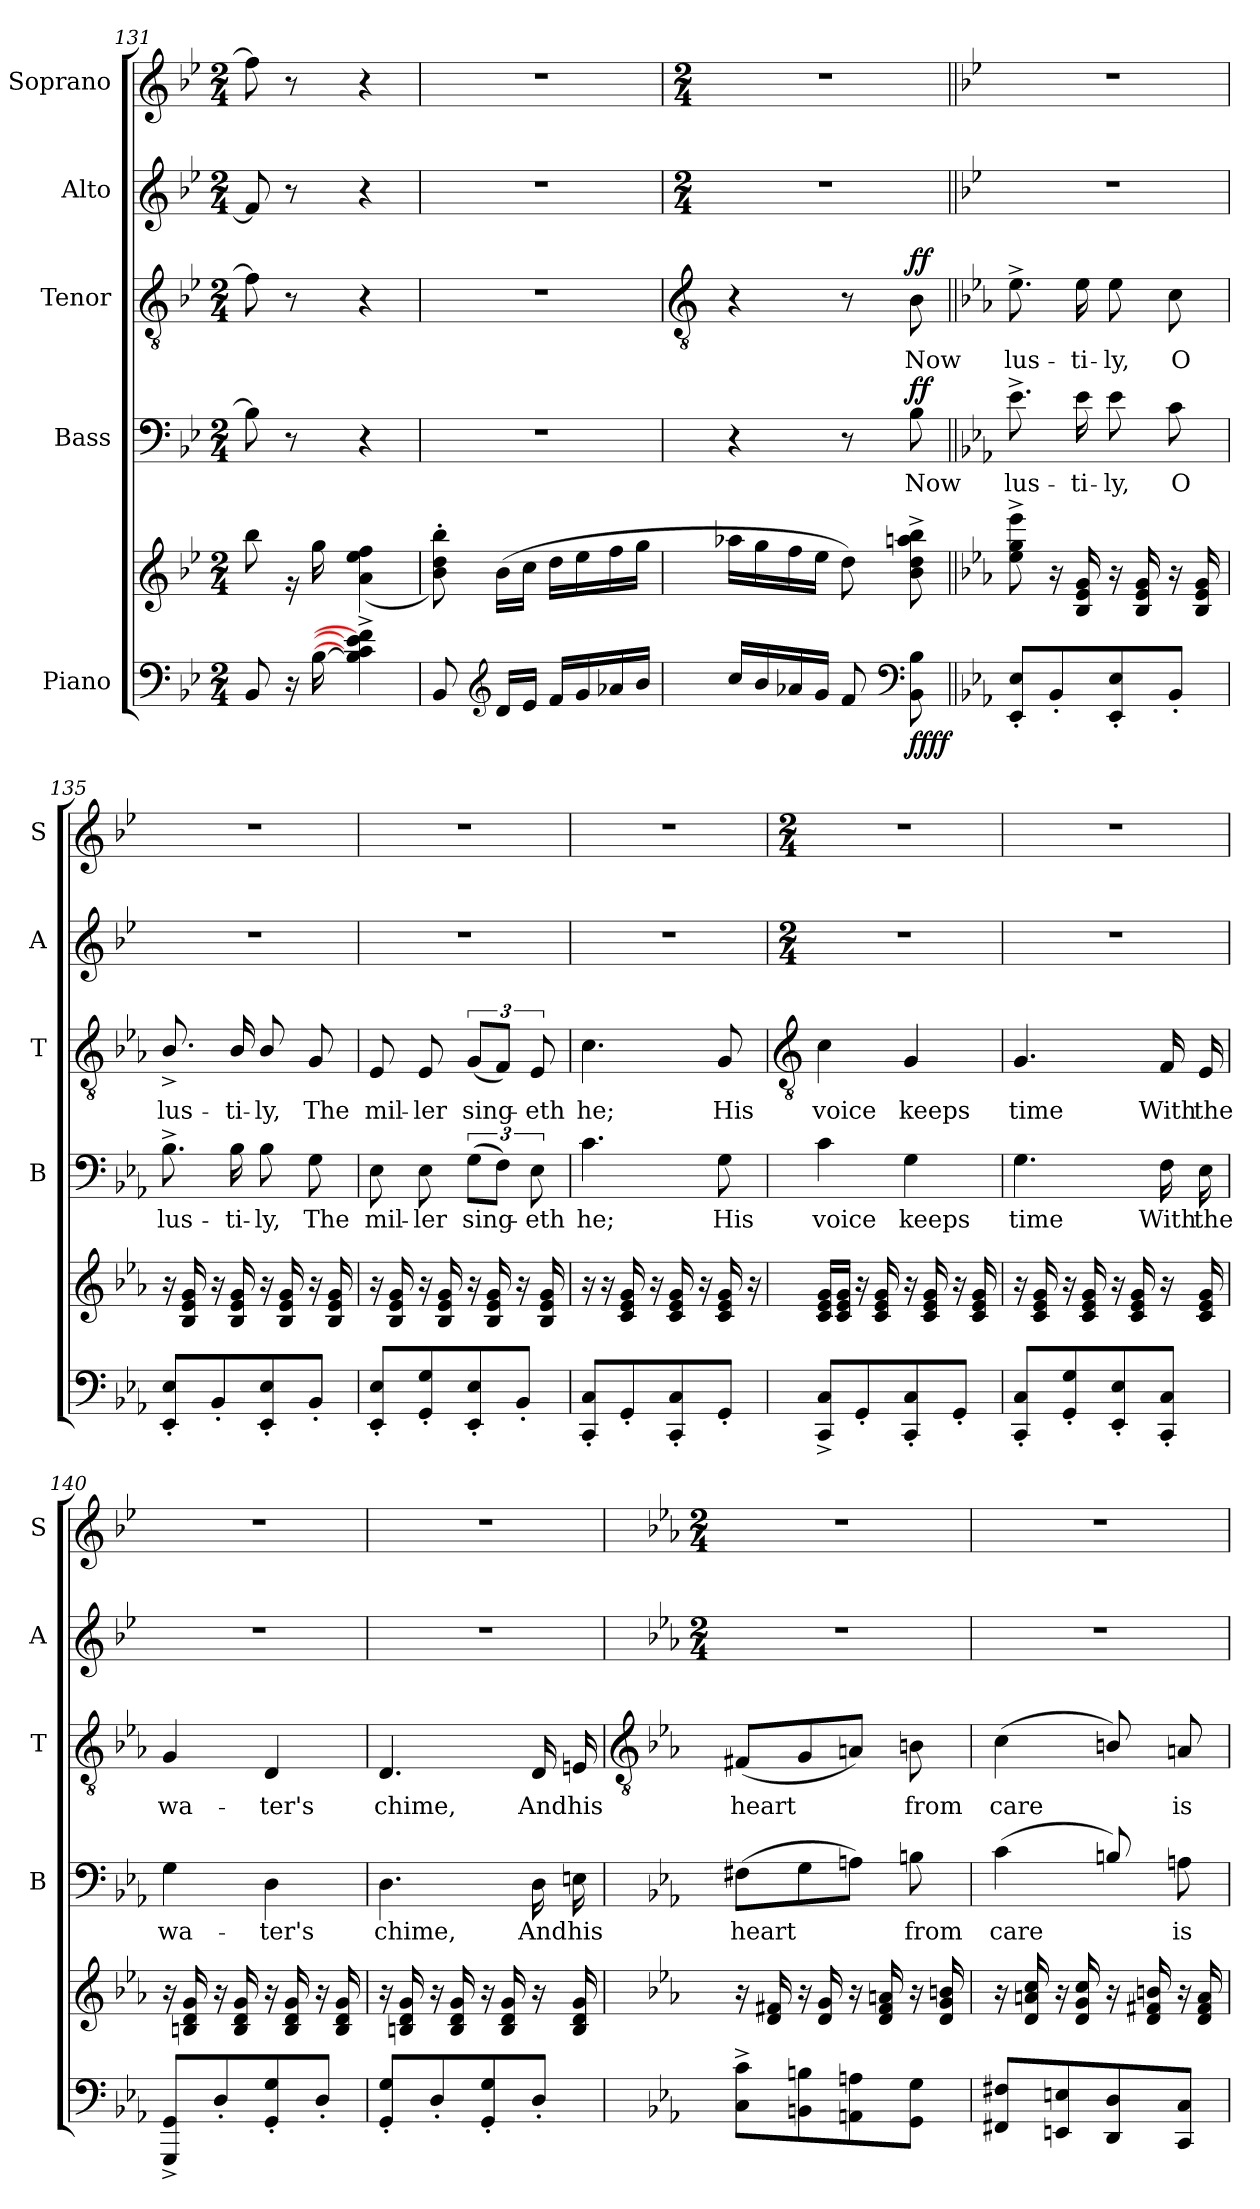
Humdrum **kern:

**kern	**kern	**dynam	**kern	**text	**dynam	**kern	**text	**dynam	**kern	**kern
*part5	*part5	*part5	*part4	*part4	*part4	*part3	*part3	*part3	*part2	*part1
*staff6	*staff5	*staff5/6	*staff4	*staff4	*staff4	*staff3	*staff3	*staff3	*staff2	*staff1
*I"Piano	*	*	*I"Bass	*	*	*I"Tenor	*	*	*I"Alto	*I"Soprano
*	*	*	*I'B	*	*	*I'T	*	*	*I'A	*I'S
*clefF4	*clefG2	*	*clefF4	*	*	*clefGv2	*	*	*clefG2	*clefG2
*k[b-e-]	*k[b-e-]	*	*k[b-e-]	*	*	*k[b-e-]	*	*	*k[b-e-]	*k[b-e-]
*B-:	*B-:	*	*B-:	*	*	*B-:	*	*	*B-:	*B-:
*M2/4	*M2/4	*	*M2/4	*	*	*M2/4	*	*	*M2/4	*M2/4
=131	=131	=131	=131	=131	=131	=131	=131	=131	=131	=131
!	!LO:N:vis=1	!	!	!	!	!	!	!	!	!
*	*^	*	*	*	*	*	*	*	*	*
8BB-	2ryy	8bb-\	.	8B-]	.	.	8f]	.	.	8f]	8ff]
16r	.	16r	.	8r	.	.	8r	.	.	8r	8r
[16B-	.	16gg\	.	.	.	.	.	.	.	.	.
4B-]^ 4c]^ 4e-]^ 4f]^	.	(<4a\ 4ee-\ 4ff\	.	4r	.	.	4r	.	.	4r	4r
=132	=132	=132	=132	=132	=132	=132	=132	=132	=132	=132	=132
!	!	!	!	!LO:N:vis=1	!	!	!LO:N:vis=1	!	!	!LO:N:vis=1	!LO:N:vis=1
8BB-	4ryy	8b-\' 8dd\' 8bb-\')	.	2r	.	.	2r	.	.	2r	2r
*clefG2	*	*	*	*	*	*	*	*	*	*	*
16dLL	.	(>16b-\LL	.	.	.	.	.	.	.	.	.
16e-JJ	.	16cc\JJ	.	.	.	.	.	.	.	.	.
16fLL	16ryy	16dd\LL	.	.	.	.	.	.	.	.	.
16g	8.ryy	16ee-\	.	.	.	.	.	.	.	.	.
16a-X	.	16ff\	.	.	.	.	.	.	.	.	.
16b-JJ	.	16gg\JJ	.	.	.	.	.	.	.	.	.
*	*v	*v	*	*	*	*	*	*	*	*	*
!!LO:LB:g=z
=133	=133	=133	=133	=133	=133	=133	=133	=133	=133	=133
*	*	*	*	*	*	*clefGv2	*	*	*	*
*	*	*	*	*	*	*	*	*	*M2/4	*M2/4
16ccLL	16aa-XLL	.	4r	.	.	4r	.	.	2r	2r
16b-	16gg	.	.	.	.	.	.	.	.	.
16a-X	16ff	.	.	.	.	.	.	.	.	.
16gJJ	16ee-JJ	.	.	.	.	.	.	.	.	.
8f	8dd)	.	8r	.	.	8r	.	.	.	.
*clefF4	*	*	*	*	*	*	*	*	*	*
!	!	!LO:DY:b=2	!	!LO:LY:b	!	!	!LO:LY:b	!	!	!
!	!	!LO:DY:n=1:b	!	!	!LO:DY:b	!	!	!LO:DY:b	!	!
8BB- 8B-	8b-^ 8dd^ 8aan^ 8bb-^	ff ff	8B-	Now	ff	8B-	Now	ff	.	.
=134||	=134||	=134||	=134||	=134||	=134||	=134||	=134||	=134||	=134||	=134||
*k[b-e-a-]	*k[b-e-a-]	*	*k[b-e-a-]	*	*	*k[b-e-a-]	*	*	*	*
*E-:	*E-:	*	*E-:	*	*	*E-:	*	*	*	*
!	!	!	!	!LO:LY:b	!	!	!LO:LY:b	!	!	!
8EE-' 8E-'L	8ee-^ 8gg^ 8eee-^	.	8.e-^	lus-	.	8.e-^	lus-	.	2r	2r
8BB-'	16r	.	.	.	.	.	.	.	.	.
!	!	!	!	!LO:LY:b	!	!	!LO:LY:b	!	!	!
.	16B- 16e- 16g	.	16e-	-ti-	.	16e-	-ti-	.	.	.
!	!	!	!	!LO:LY:b	!	!	!LO:LY:b	!	!	!
8EE-' 8E-'	16r	.	8e-	-ly,	.	8e-	-ly,	.	.	.
.	16B- 16e- 16g	.	.	.	.	.	.	.	.	.
!	!	!	!	!LO:LY:b	!	!	!LO:LY:b	!	!	!
8BB-'J	16r	.	8c	O	.	8c	O	.	.	.
.	16B- 16e- 16g	.	.	.	.	.	.	.	.	.
=135	=135	=135	=135	=135	=135	=135	=135	=135	=135	=135
!	!	!	!	!LO:LY:b	!	!	!LO:LY:b	!	!	!
8EE-' 8E-'L	16r	.	8.B-^	lus-	.	8.B-^/	lus-	.	2r	2r
.	16B- 16e- 16g	.	.	.	.	.	.	.	.	.
8BB-'	16r	.	.	.	.	.	.	.	.	.
!	!	!	!	!LO:LY:b	!	!	!LO:LY:b	!	!	!
.	16B- 16e- 16g	.	16B-	-ti-	.	16B-/	-ti-	.	.	.
!	!	!	!	!LO:LY:b	!	!	!LO:LY:b	!	!	!
8EE-' 8E-'	16r	.	8B-	-ly,	.	8B-/	-ly,	.	.	.
.	16B- 16e- 16g	.	.	.	.	.	.	.	.	.
!	!	!	!	!LO:LY:b	!	!	!LO:LY:b	!	!	!
8BB-'J	16r	.	8G	The	.	8G	The	.	.	.
.	16B- 16e- 16g	.	.	.	.	.	.	.	.	.
=136	=136	=136	=136	=136	=136	=136	=136	=136	=136	=136
!	!	!	!	!LO:LY:b	!	!	!LO:LY:b	!	!	!
8EE-' 8E-'L	16r	.	8E-	mil-	.	8E-	mil-	.	2r	2r
.	16B- 16e- 16g	.	.	.	.	.	.	.	.	.
!	!	!	!	!LO:LY:b	!	!	!LO:LY:b	!	!	!
8GG' 8G'	16r	.	8E-	-ler	.	8E-	-ler	.	.	.
.	16B- 16e- 16g	.	.	.	.	.	.	.	.	.
!	!	!	!	!LO:LY:b	!	!	!LO:LY:b	!	!	!
8EE-' 8E-'	16r	.	(>12GL	sing-	.	(<12GL	sing-	.	.	.
.	16B- 16e- 16g	.	.	.	.	.	.	.	.	.
.	.	.	12FJ)	.	.	12FJ)	.	.	.	.
8BB-'J	16r	.	.	.	.	.	.	.	.	.
!	!	!	!	!LO:LY:b	!	!	!LO:LY:b	!	!	!
.	.	.	12E-	eth	.	12E-	eth	.	.	.
.	16B- 16e- 16g	.	.	.	.	.	.	.	.	.
=137	=137	=137	=137	=137	=137	=137	=137	=137	=137	=137
!	!	!	!	!LO:LY:b	!	!	!LO:LY:b	!	!	!
8CC' 8C'L	16r	.	4.c	he;	.	4.c	he;	.	2r	2r
.	16r	.	.	.	.	.	.	.	.	.
8GG'	16c 16e- 16g	.	.	.	.	.	.	.	.	.
.	16r	.	.	.	.	.	.	.	.	.
8CC' 8C'	16c 16e- 16g	.	.	.	.	.	.	.	.	.
.	16r	.	.	.	.	.	.	.	.	.
!	!	!	!	!LO:LY:b	!	!	!LO:LY:b	!	!	!
8GG'J	16c 16e- 16g	.	8G	His	.	8G	His	.	.	.
.	16r	.	.	.	.	.	.	.	.	.
!!LO:LB:g=z
=138	=138	=138	=138	=138	=138	=138	=138	=138	=138	=138
*	*	*	*	*	*	*clefGv2	*	*	*	*
*	*	*	*	*	*	*	*	*	*M2/4	*M2/4
!	!	!	!	!LO:LY:b	!	!	!LO:LY:b	!	!	!
8CC^ 8C^L	16c 16e- 16gLL	.	4c	voice	.	4c	voice	.	2r	2r
.	16c 16e- 16gJJ	.	.	.	.	.	.	.	.	.
8GG'	16r	.	.	.	.	.	.	.	.	.
.	16c 16e- 16g	.	.	.	.	.	.	.	.	.
!	!	!	!	!LO:LY:b	!	!	!LO:LY:b	!	!	!
8CC' 8C'	16r	.	4G	keeps	.	4G	keeps	.	.	.
.	16c 16e- 16g	.	.	.	.	.	.	.	.	.
8GG'J	16r	.	.	.	.	.	.	.	.	.
.	16c 16e- 16g	.	.	.	.	.	.	.	.	.
=139	=139	=139	=139	=139	=139	=139	=139	=139	=139	=139
!	!	!	!	!LO:LY:b	!	!	!LO:LY:b	!	!	!
8CC' 8C'L	16r	.	4.G	time	.	4.G	time	.	2r	2r
.	16c 16e- 16g	.	.	.	.	.	.	.	.	.
8GG' 8G'	16r	.	.	.	.	.	.	.	.	.
.	16c 16e- 16g	.	.	.	.	.	.	.	.	.
8EE-' 8E-'	16r	.	.	.	.	.	.	.	.	.
.	16c 16e- 16g	.	.	.	.	.	.	.	.	.
!	!	!	!	!LO:LY:b	!	!	!LO:LY:b	!	!	!
8CC' 8C'J	16r	.	16F	With	.	16F	With	.	.	.
!	!	!	!	!LO:LY:b	!	!	!LO:LY:b	!	!	!
.	16c 16e- 16g	.	16E-	the	.	16E-	the	.	.	.
=140	=140	=140	=140	=140	=140	=140	=140	=140	=140	=140
!	!	!	!	!LO:LY:b	!	!	!LO:LY:b	!	!	!
8GGG^ 8GG^L	16r	.	4G	wa-	.	4G	wa-	.	2r	2r
.	16Bn 16d 16g	.	.	.	.	.	.	.	.	.
8D'	16r	.	.	.	.	.	.	.	.	.
.	16B 16d 16g	.	.	.	.	.	.	.	.	.
!	!	!	!	!LO:LY:b	!	!	!LO:LY:b	!	!	!
8GG' 8G'	16r	.	4D	-ter's	.	4D	-ter's	.	.	.
.	16B 16d 16g	.	.	.	.	.	.	.	.	.
8D'J	16r	.	.	.	.	.	.	.	.	.
.	16B 16d 16g	.	.	.	.	.	.	.	.	.
=141	=141	=141	=141	=141	=141	=141	=141	=141	=141	=141
!	!	!	!	!LO:LY:b	!	!	!LO:LY:b	!	!	!
8GG' 8G'L	16r	.	4.D	chime,	.	4.D	chime,	.	2r	2r
.	16Bn 16d 16g	.	.	.	.	.	.	.	.	.
8D'	16r	.	.	.	.	.	.	.	.	.
.	16B 16d 16g	.	.	.	.	.	.	.	.	.
8GG' 8G'	16r	.	.	.	.	.	.	.	.	.
.	16B 16d 16g	.	.	.	.	.	.	.	.	.
!	!	!	!	!LO:LY:b	!	!	!LO:LY:b	!	!	!
8D'J	16r	.	16D	And	.	16D	And	.	.	.
!	!	!	!	!LO:LY:b	!	!	!LO:LY:b	!	!	!
.	16B 16d 16g	.	16En	his	.	16En	his	.	.	.
!!LO:LB:g=z
=142	=142	=142	=142	=142	=142	=142	=142	=142	=142	=142
*	*	*	*	*	*	*clefGv2	*	*	*	*
*	*	*	*	*	*	*	*	*	*k[b-e-a-]	*k[b-e-a-]
*	*	*	*	*	*	*	*	*	*E-:	*E-:
*	*	*	*	*	*	*	*	*	*M2/4	*M2/4
!	!	!	!	!LO:LY:b	!	!	!LO:LY:b	!	!LO:N:vis=1	!LO:N:vis=1
8C^ 8c^L	16r	.	(>8F#XL	heart	.	(<8F#XL	heart	.	2r	2r
.	16d 16f#X	.	.	.	.	.	.	.	.	.
8BBn 8Bn	16r	.	8G	.	.	8G	.	.	.	.
.	16d 16g	.	.	.	.	.	.	.	.	.
8AAn 8An	16r	.	8AnJ)	.	.	8AnJ)	.	.	.	.
.	16d 16f# 16an	.	.	.	.	.	.	.	.	.
!	!	!	!	!LO:LY:b	!	!	!LO:LY:b	!	!	!
8GG 8GJ	16r	.	8Bn	from	.	8Bn	from	.	.	.
.	16d 16g 16bn	.	.	.	.	.	.	.	.	.
=143	=143	=143	=143	=143	=143	=143	=143	=143	=143	=143
!	!	!	!	!LO:LY:b	!	!	!LO:LY:b	!	!LO:N:vis=1	!LO:N:vis=1
8FF#X 8F#XL	16r	.	(<4c	care	.	(<4c	care	.	2r	2r
.	16d 16an 16cc	.	.	.	.	.	.	.	.	.
8EEn 8En	16r	.	.	.	.	.	.	.	.	.
.	16d 16g 16cc	.	.	.	.	.	.	.	.	.
8DD 8D	16r	.	8Bn/)	.	.	8Bn/)	.	.	.	.
.	16d 16f#X 16bn	.	.	.	.	.	.	.	.	.
!	!	!	!	!LO:LY:b	!	!	!LO:LY:b	!	!	!
8CC 8CJ	16r	.	8An	is	.	8An	is	.	.	.
.	16d 16f# 16a	.	.	.	.	.	.	.	.	.
=	=	=	=	=	=	=	=	=	=	=
*-	*-	*-	*-	*-	*-	*-	*-	*-	*-	*-
